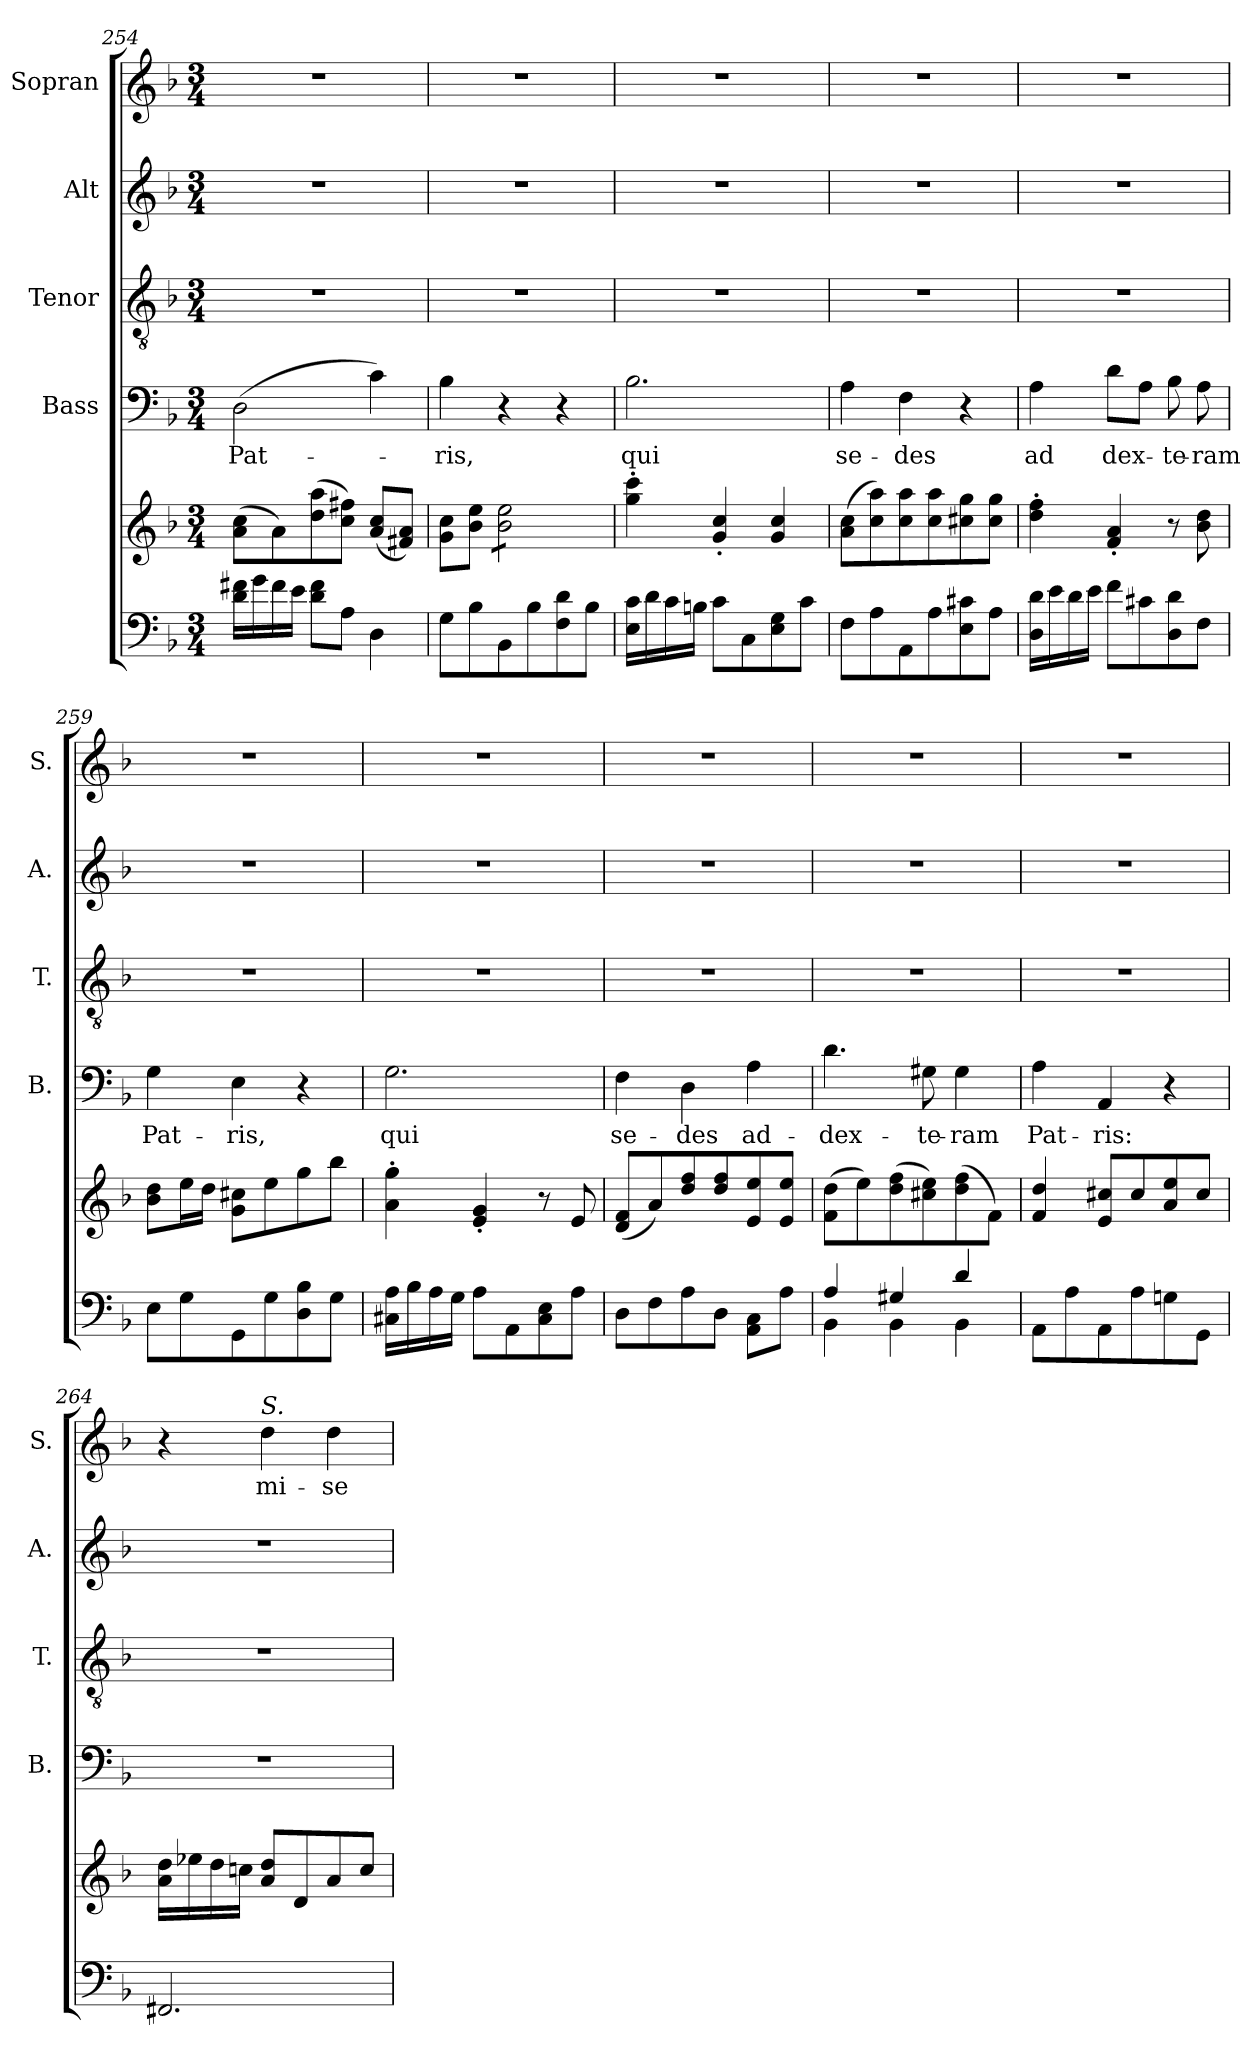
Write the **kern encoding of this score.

**kern	**kern	**kern	**text	**kern	**kern	**kern	**text
*part5	*part5	*part4	*part4	*part3	*part2	*part1	*part1
*staff6	*staff5	*staff4	*staff4	*staff3	*staff2	*staff1	*staff1
*	*	*I"Bass	*	*I"Tenor	*I"Alt	*I"Sopran	*
*	*	*I'B.	*	*I'T.	*I'A.	*I'S.	*
*clefF4	*clefG2	*clefF4	*	*clefGv2	*clefG2	*clefG2	*
*k[b-]	*k[b-]	*k[b-]	*	*k[b-]	*k[b-]	*k[b-]	*
*F:	*F:	*F:	*	*F:	*F:	*F:	*
*M3/4	*M3/4	*M3/4	*	*M3/4	*M3/4	*M3/4	*
=254	=254	=254	=254	=254	=254	=254	=254
!	!	!	!LO:LY:b	!	!	!	!
16d\ 16f#X\LL	(>8a\ 8cc\L	(>2D\	Pat-	2.r	2.r	2.r	.
16g\	.	.	.	.	.	.	.
16f#\	8a\)	.	.	.	.	.	.
16e\JJ	.	.	.	.	.	.	.
8d\ 8f#\L	(>8dd\ 8aa\	.	.	.	.	.	.
8A\J	8cc\ 8ff#X\J)	.	.	.	.	.	.
4D\	(<8a/ 8cc/L	4c\)	.	.	.	.	.
.	8f#X/ 8a/J)	.	.	.	.	.	.
=255	=255	=255	=255	=255	=255	=255	=255
!	!	!	!LO:LY:b	!	!	!	!
8G\L	8g\ 8cc\L	4B-\	-ris,	2.r	2.r	2.r	.
8B-\	8b-\ 8ee\J	.	.	.	.	.	.
*	*tremolo	*	*	*	*	*	*
8BB-\	8b-\ 8ee\L	4r	.	.	.	.	.
8B-\	8b-\ 8ee\	.	.	.	.	.	.
8F\ 8d\	8b-\ 8ee\	4r	.	.	.	.	.
8B-\J	8b-\ 8ee\J	.	.	.	.	.	.
*	*Xtremolo	*	*	*	*	*	*
!!LO:LB:g=z
=256	=256	=256	=256	=256	=256	=256	=256
!	!	!	!LO:LY:b	!	!	!	!
16E\ 16c\LL	4gg\'> 4ccc\'>	2.B-\	qui	2.r	2.r	2.r	.
16d\	.	.	.	.	.	.	.
16c\	.	.	.	.	.	.	.
16Bn\JJ	.	.	.	.	.	.	.
8c\L	4g/'< 4cc/'<	.	.	.	.	.	.
8C\	.	.	.	.	.	.	.
8E\ 8G\	4g/ 4cc/	.	.	.	.	.	.
8c\J	.	.	.	.	.	.	.
=257	=257	=257	=257	=257	=257	=257	=257
!	!	!	!LO:LY:b	!	!	!	!
8F\L	(>8a\ 8cc\L	4A\	se-	2.r	2.r	2.r	.
8A\	8cc\ 8aa\)	.	.	.	.	.	.
!	!	!	!LO:LY:b	!	!	!	!
8AA\	8cc\ 8aa\	4F\	-des	.	.	.	.
8A\	8cc\ 8aa\	.	.	.	.	.	.
8E\ 8c#X\	8cc#X\ 8gg\	4r	.	.	.	.	.
8A\J	8cc#\ 8gg\J	.	.	.	.	.	.
=258	=258	=258	=258	=258	=258	=258	=258
!	!	!	!LO:LY:b	!	!	!	!
16D\ 16d\LL	4dd\'> 4ff\'>	4A\	ad	2.r	2.r	2.r	.
16e\	.	.	.	.	.	.	.
16d\	.	.	.	.	.	.	.
16e\JJ	.	.	.	.	.	.	.
!	!	!	!LO:LY:b	!	!	!	!
8f\L	4f/'< 4a/'<	8d\L	dex-	.	.	.	.
8c#X\	.	8A\J	.	.	.	.	.
!	!	!	!LO:LY:b	!	!	!	!
8D\ 8d\	8r	8B-\	-te-	.	.	.	.
!	!	!	!LO:LY:b	!	!	!	!
8F\J	8b-\ 8dd\	8A\	-ram	.	.	.	.
=259	=259	=259	=259	=259	=259	=259	=259
!	!	!	!LO:LY:b	!	!	!	!
8E\L	8b-\ 8dd\L	4G\	Pat-	2.r	2.r	2.r	.
8G\	16ee\L	.	.	.	.	.	.
.	16dd\JJ	.	.	.	.	.	.
!	!	!	!LO:LY:b	!	!	!	!
8GG\	8g\ 8cc#X\L	4E\	-ris,	.	.	.	.
8G\	8ee\	.	.	.	.	.	.
8D\ 8B-\	8gg\	4r	.	.	.	.	.
8G\J	8bb-\J	.	.	.	.	.	.
=260	=260	=260	=260	=260	=260	=260	=260
!	!	!	!LO:LY:b	!	!	!	!
16C#X\ 16A\LL	4a\'> 4gg\'>	2.G\	qui	2.r	2.r	2.r	.
16B-\	.	.	.	.	.	.	.
16A\	.	.	.	.	.	.	.
16G\JJ	.	.	.	.	.	.	.
8A\L	4e/'< 4g/'<	.	.	.	.	.	.
8AA\	.	.	.	.	.	.	.
8C#\ 8E\	8r	.	.	.	.	.	.
8A\J	8e/	.	.	.	.	.	.
=261	=261	=261	=261	=261	=261	=261	=261
!	!	!	!LO:LY:b	!	!	!	!
8D\L	(<8d/ 8f/L	4F\	se-	2.r	2.r	2.r	.
8F\	8a/)	.	.	.	.	.	.
!	!	!	!LO:LY:b	!	!	!	!
8A\	8dd/ 8ff/	4D\	-des	.	.	.	.
8D\J	8dd/ 8ff/	.	.	.	.	.	.
!	!	!	!LO:LY:b	!	!	!	!
8AA\ 8C\L	8e/ 8ee/	4A\	ad-	.	.	.	.
8A\J	8e/ 8ee/J	.	.	.	.	.	.
!!LO:PB:g=z
=262	=262	=262	=262	=262	=262	=262	=262
*^	*	*	*	*	*	*	*
!	!	!	!	!LO:LY:b	!	!	!	!
4A/	4BB-\	(>8f\ 8dd\L	4.d\	-dex-	2.r	2.r	2.r	.
.	.	8ee\)	.	.	.	.	.	.
4G#X/	4BB-\	(>8dd\ 8ff\	.	.	.	.	.	.
!	!	!	!	!LO:LY:b	!	!	!	!
.	.	8cc#X\ 8ee\)	8G#X\	-te-	.	.	.	.
!	!	!	!	!LO:LY:b	!	!	!	!
4d/	4BB-\	(>8dd\ 8ff\	4G#\	-ram	.	.	.	.
.	.	8f\J)	.	.	.	.	.	.
*v	*v	*	*	*	*	*	*	*
=263	=263	=263	=263	=263	=263	=263	=263
!	!	!	!LO:LY:b	!	!	!	!
8AA\L	4f/ 4dd/	4A\	Pat-	2.r	2.r	2.r	.
8A\	.	.	.	.	.	.	.
!	!	!	!LO:LY:b	!	!	!	!
8AA\	8e/ 8cc#X/L	4AA/	-ris:	.	.	.	.
8A\	8cc#/	.	.	.	.	.	.
8Gn\	8a/ 8ee/	4r	.	.	.	.	.
8GG\J	8cc#/J	.	.	.	.	.	.
=264	=264	=264	=264	=264	=264	=264	=264
2.FF#X/	16a\ 16dd\LL	2.r	.	2.r	2.r	4r	.
.	16ee-X\	.	.	.	.	.	.
.	16dd\	.	.	.	.	.	.
.	16ccn\JJ	.	.	.	.	.	.
!	!	!	!	!	!	!LO:TX:a:i:t=S.	!
!	!	!	!	!	!	!	!LO:LY:b
.	8a/ 8dd/L	.	.	.	.	4dd\	mi-
.	8d/	.	.	.	.	.	.
!	!	!	!	!	!	!	!LO:LY:b
.	8a/	.	.	.	.	4dd\	-se-
.	8cc/J	.	.	.	.	.	.
=	=	=	=	=	=	=	=
*-	*-	*-	*-	*-	*-	*-	*-
